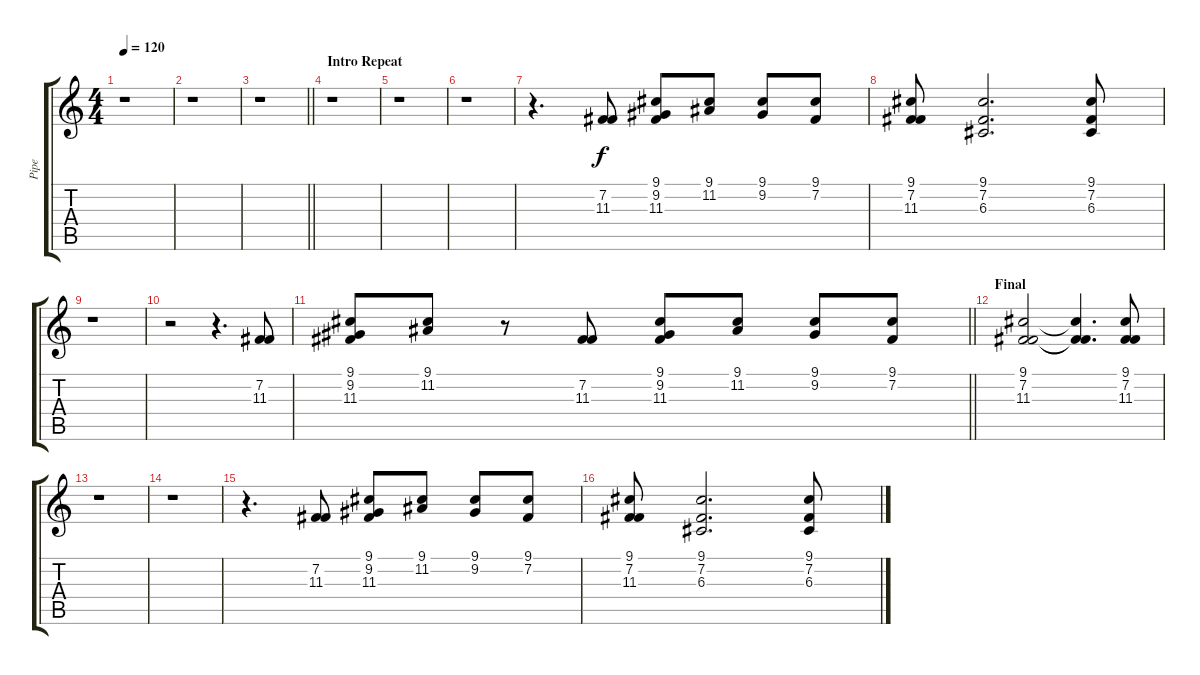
\track ("Pipe" "Pipe") {instrument clarinet}
\staff {score tabs}
\tuning (E4 B3 G3 D3 A2 E2) {hide}
\ts (4 4)
\tempo 120
\clef g2
\ks c
r.1{dy f} |
r.1 |
\barLineRight lightlight
r.1 |
\section ("" "Intro Repeat")
r.1 |
r.1 |
r.1 |
r.4{d} (7.2 11.3).8 (9.1 9.2 11.3).8 (9.1 11.2).8 (9.1 9.2).8 (9.1 7.2).8 |
(9.1 7.2 11.3).8 (9.1 7.2 6.3).2{d} (9.1 7.2 6.3).8 |
r.1 |
r.2 r.4{d} (7.2 11.3).8 |
\barLineRight lightlight
(9.1 9.2 11.3).8 (9.1 11.2).8 r.8 (7.2 11.3).8 (9.1 9.2 11.3).8 (9.1 11.2).8 (9.1 9.2).8 (9.1 7.2).8 |
\section ("" "Final")
(9.1 7.2 11.3).2 (9.1{t} 7.2{t} 11.3{t}).4{d} (9.1 7.2 11.3).8 |
r.1 |
r.1 |
r.4{d} (7.2 11.3).8 (9.1 9.2 11.3).8 (9.1 11.2).8 (9.1 9.2).8 (9.1 7.2).8 |
(9.1 7.2 11.3).8 (9.1 7.2 6.3).2{d} (9.1 7.2 6.3).8
